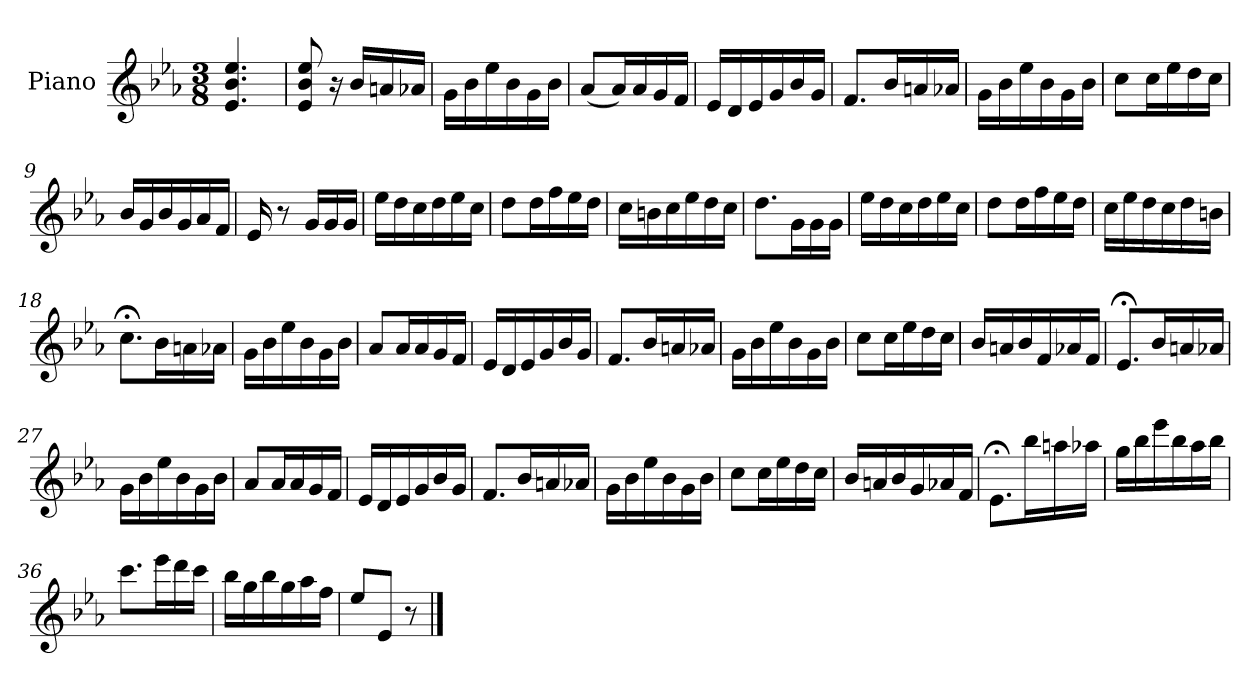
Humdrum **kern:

**kern
*part1
*staff1
*I"Piano
*I'Pno.
*clefG2
*k[b-e-a-]
*M3/8
=1
4.e-/ 4.b-/ 4.ee-/
=2
8e-/ 8b-/ 8ee-/
16r
16b-/LL
16an/
16a-X/JJ
=3
16g\LL
16b-\
16ee-\
16b-\
16g\
16b-\JJ
=4
(<8a-/L
16a-/L)
16a-/
16g/
16f/JJ
=5
16e-/LL
16d/
16e-/
16g/
16b-/
16g/JJ
=6
8.f/L
16b-/L
16an/
16a-X/JJ
=7
16g\LL
16b-\
16ee-\
16b-\
16g\
16b-\JJ
=8
8cc\L
16cc\L
16ee-\
16dd\
16cc\JJ
!!LO:LB:g=z
=9
16b-/LL
16g/
16b-/
16g/
16a-/
16f/JJ
!!LO:LB:g=z
=10
16e-/
8r
16g/LL
16g/
16g/JJ
=11
16ee-\LL
16dd\
16cc\
16dd\
16ee-\
16cc\JJ
=12
8dd\L
16dd\L
16ff\
16ee-\
16dd\JJ
=13
16cc\LL
16bn\
16cc\
16ee-\
16dd\
16cc\JJ
=14
8.dd\L
16g\L
16g\
16g\JJ
=15
16ee-\LL
16dd\
16cc\
16dd\
16ee-\
16cc\JJ
=16
8dd\L
16dd\L
16ff\
16ee-\
16dd\JJ
=17
16cc\LL
16ee-\
16dd\
16cc\
16dd\
16bn\JJ
!!LO:LB:g=z
=18
8.cc;<\L
16b-\L
16an\
16a-X\JJ
=19
16g\LL
16b-\
16ee-\
16b-\
16g\
16b-\JJ
=20
8a-/L
16a-/L
16a-/
16g/
16f/JJ
=21
16e-/LL
16d/
16e-/
16g/
16b-/
16g/JJ
=22
8.f/L
16b-/L
16an/
16a-X/JJ
=23
16g\LL
16b-\
16ee-\
16b-\
16g\
16b-\JJ
=24
8cc\L
16cc\L
16ee-\
16dd\
16cc\JJ
=25
16b-/LL
16an/
16b-/
16f/
16a-X/
16f/JJ
!!LO:LB:g=z
=26
8.e-;</L
16b-/L
16an/
16a-X/JJ
=27
16g\LL
16b-\
16ee-\
16b-\
16g\
16b-\JJ
=28
8a-/L
16a-/L
16a-/
16g/
16f/JJ
=29
16e-/LL
16d/
16e-/
16g/
16b-/
16g/JJ
=30
8.f/L
16b-/L
16an/
16a-X/JJ
=31
16g\LL
16b-\
16ee-\
16b-\
16g\
16b-\JJ
=32
8cc\L
16cc\L
16ee-\
16dd\
16cc\JJ
=33
16b-/LL
16an/
16b-/
16g/
16a-X/
16f/JJ
!!LO:LB:g=z
=34
8.e-;<\L
16bb-\L
16aan\
16aa-X\JJ
=35
16gg\LL
16bb-\
16eee-\
16bb-\
16aa-\
16bb-\JJ
=36
8.ccc\L
16eee-\L
16ddd\
16ccc\JJ
=37
16bb-\LL
16gg\
16bb-\
16gg\
16aa-\
16ff\JJ
=38
8ee-/L
8e-/J
8r
==
*-
